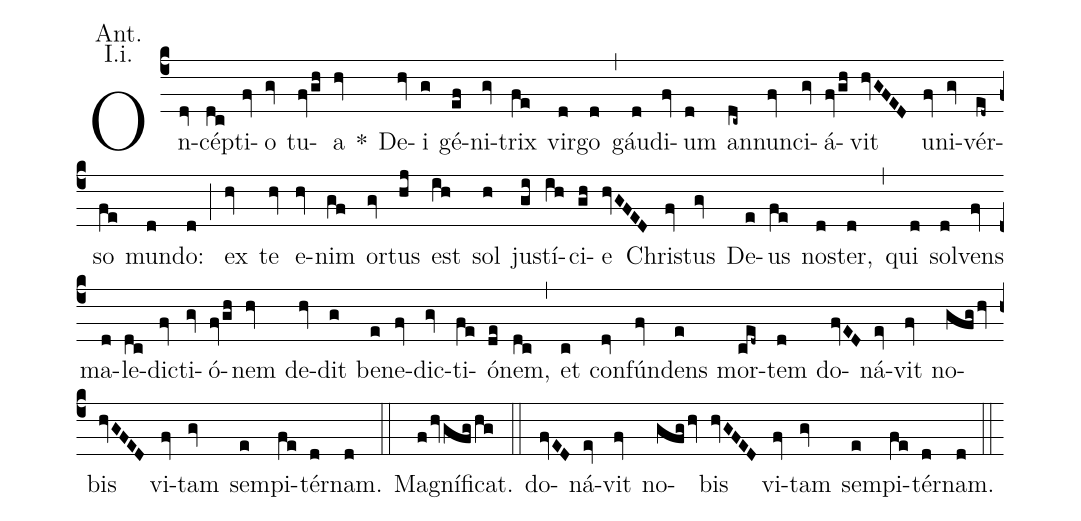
annotation: Ant.;
annotation: I.i.;
%%
(c4)
On(dv)cép(dc)ti(fv)o(gv) tu(fvgh)a(hv) *() De(hv)i(g) gé(ef)ni(gv)trix(fe) vir(d)go(d) (,)
gáu(d)di(fv)um(d) an(dc~)nun(fv)ci(gv)á(fvgh)vit(hvGFED) u(fv)ni(gv)vér(ed~)so(fe) mun(d)do:(d) (;)
ex(hv) te(hv) e(hv)nim(gf) or(gv)tus(hj) est(ih) sol(h) jus(gi)tí(ih)ci(gh)e(hvGFED) Chris(fv)tus(gv) De(e)us(fe) nos(d)ter,(d) (,)
qui(d) sol(d)vens(fv) ma(d)le(dc)dic(fv)ti(gv)ó(fvgh)nem(hv) de(hv)dit(g) be(e)ne(fv)dic(gv)ti(fe)ó(de)nem,(dc) (,)
et(c) con(dv)fún(fv)dens(e) mor(ced~)tem(d) do(fvED)ná(ev)vit(fv) no(gfghv)bis(hvGFED) vi(fv)tam(gv) sem(e)pi(fe)tér(d)nam.(d) (::)

Magníficat.(fhvgfghg) (::)

do(fvED)ná(ev)vit(fv) no(gfghv)bis(hvGFED) vi(fv)tam(gv) sem(e)pi(fe)tér(d)nam.(d) (::)
